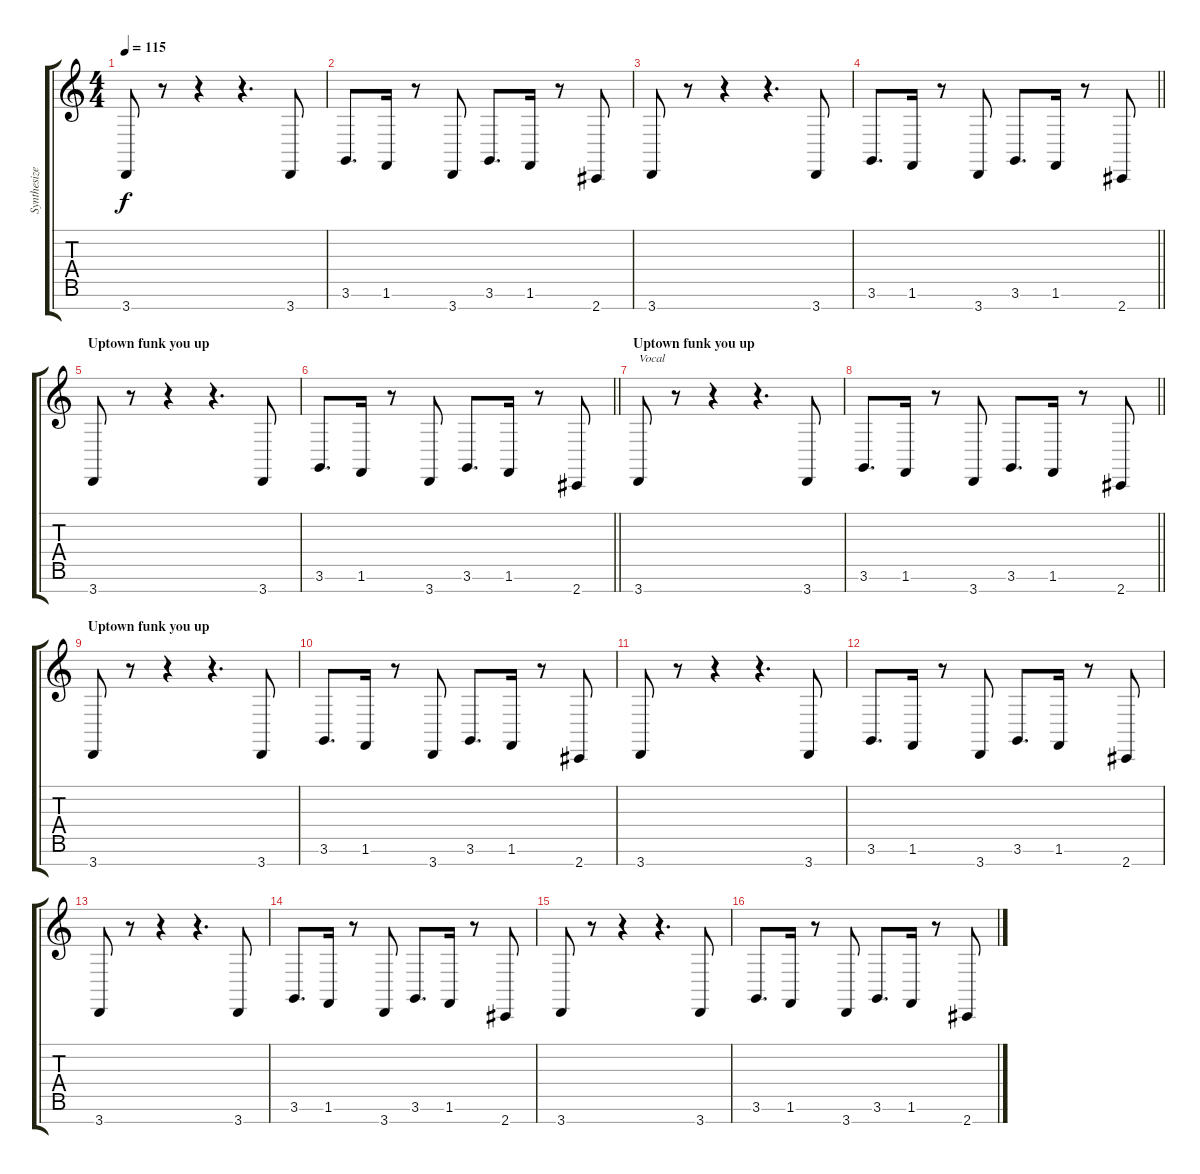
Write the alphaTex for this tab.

\track ("Synthesizer (Staff 2)" "Synthesize") {instrument synthbrass1}
\staff {score tabs}
\tuning (E4 B3 G3 D3 A2 E2 B1) {hide}
\ts (4 4)
\tempo 115
\clef g2
\ks c
3.7.8{dy f} r.8 r.4 r.4{d} 3.7.8 |
3.6.8{d} 1.6.16 r.8 3.7.8 3.6.8{d} 1.6.16 r.8 2.7.8 |
3.7.8 r.8 r.4 r.4{d} 3.7.8 |
\barLineRight lightlight
3.6.8{d} 1.6.16 r.8 3.7.8 3.6.8{d} 1.6.16 r.8 2.7.8 |
\section ("" "Uptown funk you up")
3.7.8 r.8 r.4 r.4{d} 3.7.8 |
\barLineRight lightlight
3.6.8{d} 1.6.16 r.8 3.7.8 3.6.8{d} 1.6.16 r.8 2.7.8 |
\section ("" "Uptown funk you up")
3.7.8{txt "Vocal"} r.8 r.4 r.4{d} 3.7.8 |
\barLineRight lightlight
3.6.8{d} 1.6.16 r.8 3.7.8 3.6.8{d} 1.6.16 r.8 2.7.8 |
\section ("" "Uptown funk you up")
3.7.8 r.8 r.4 r.4{d} 3.7.8 |
3.6.8{d} 1.6.16 r.8 3.7.8 3.6.8{d} 1.6.16 r.8 2.7.8 |
3.7.8 r.8 r.4 r.4{d} 3.7.8 |
3.6.8{d} 1.6.16 r.8 3.7.8 3.6.8{d} 1.6.16 r.8 2.7.8 |
3.7.8 r.8 r.4 r.4{d} 3.7.8 |
3.6.8{d} 1.6.16 r.8 3.7.8 3.6.8{d} 1.6.16 r.8 2.7.8 |
3.7.8 r.8 r.4 r.4{d} 3.7.8 |
3.6.8{d} 1.6.16 r.8 3.7.8 3.6.8{d} 1.6.16 r.8 2.7.8
